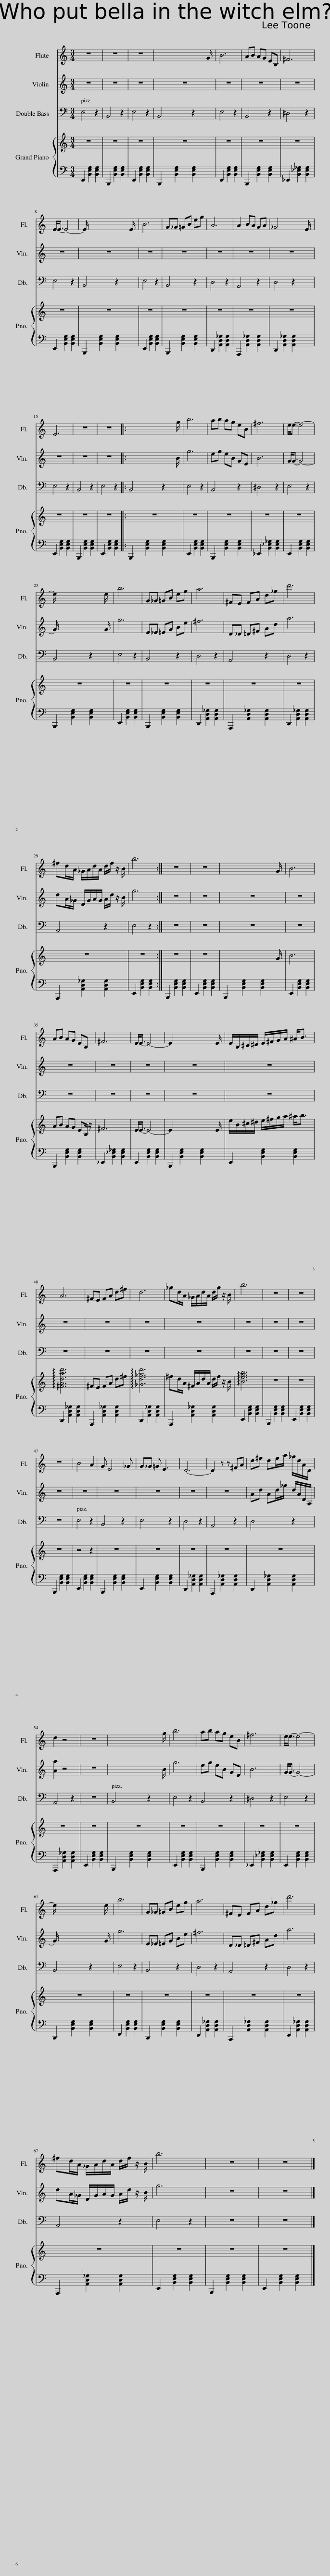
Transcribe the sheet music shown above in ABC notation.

X:1
%%score 1 2 3 { 4 | 5 }
L:1/8
M:3/4
I:linebreak $
K:C
V:1 treble
V:2 treble
V:3 bass transpose=-12
V:4 treble
V:5 bass
V:1
 z6 | z6 | z6 | x/ x/ x x/ x/ x x/ x/ x/ G/ | B6 | %5
 AB AG EB, | ^F6 |$ E<E- E4- | E/ x/ x x/ x/ x x/ x/ x/ E/ | B6 | %10
 G_G =GB eg | A6 | A2 BA GA | _G4 x/ x/ x/ E/ |$ E6 | %15
 z6 | z6 |: x/ x/ x x/ x/ x x/ x/ x/ g/ | b6 | ab ag eB | %20
 ^f6 | e<e- e4- |$ e/ x/ x x/ x/ x x/ x/ x/ e/ | b6 | G_G =GB eg | %25
 a6 | ^FE FA d_g | d'6 |$ ^fd/A/ _G/A/d/A/ d/f/ z/ B/ | b6 :| %30
 z6 | z6 | x/ x/ x x/ x/ x x/ x/ x/ G/ | B6 |$ AB AG EB, | %35
 ^F6 | E<E- E4- | E2 x/ x/ x/ x/ x/ x/ x/ E/ | E/B,/^C/^D/ E/^F/G/A/ ^A<B |$ A6 | %40
 ^FE FA d^f | d6 | _gd/A/ _G/A/d/A/ d/g/ z/ B/ | b6 | z6 | %45
 z6 |$ z6 | B4 A2 | G E4 _G | G_G =G E3 | %50
 D6- | D2 z z ^FA | d^f df/a/ _g/d/A/D/ |$ d2 z4 | z6 | %55
 x/ x/ x x/ x/ x x/ x/ x/ g/ | b6 | ab ag eB | ^f6 | e<e- e4- |$ %60
 e/ x/ x x/ x/ x x/ x/ x/ e/ | b6 | G_G =GB eg | a6 | ^FE FA d_g | %65
 d'6 |$ ^fd/A/ _G/A/d/A/ d/f/ z/ B/ | b6 | z6 | z6 |] %70
V:2
 z6 | z6 | z6 | z6 | z6 | %5
 z6 | z6 |$ z6 | z6 | z6 | %10
 z6 | z6 | z6 | z6 |$ z6 | %15
 z6 | z6 |: x/ x/ x x/ x/ x x/ x/ x/ B/ | g6 | eg eB GE | %20
 B6 | G<G- G4- |$ G/ x/ x x/ x/ x x/ x/ x/ G/ | g6 | E_E =EG Be | %25
 ^f6 | D_D =D^F Ad | a6 |$ dA/_G/ D/G/A/G/ A/d/ z/ B/ | g6 :| %30
 z6 | z6 | z6 | z6 |$ z6 | %35
 z6 | z6 | z6 | z6 |$ z6 | %40
 z6 | z6 | z6 | z6 | z6 | %45
 z6 |$ z6 | z6 | z6 | z6 | %50
 z6 | z6 | Ad Ad/_g/ d/A/D/A,/ |$ [Aa]2 z4 | z6 | %55
 x/ x/ x x/ x/ x x/ x/ x/ B/ | g6 | eg eB GE | B6 | G<G- G4- |$ %60
 G/ x/ x x/ x/ x x/ x/ x/ G/ | g6 | E_E =EG Be | ^f6 | D_D =D^F Ad | %65
 a6 |$ dA/_G/ D/G/A/G/ A/d/ z/ B/ | g6 | z6 | z6 |] %70
V:3
 E,4 z2 | B,,4 z2 | E,4 z2 | B,,4 z2 | E,4 z2 | %5
 B,,4 z2 | ^D,4 z2 |$ E,4 z2 | B,,4 z2 | E,4 z2 | %10
 B,,4 z2 | D,4 z2 | A,,4 z2 | D,4 z2 |$ E,4 z2 | %15
 B,,4 z2 | E,4 z2 |: B,,4 z2 | E,4 z2 | B,,4 z2 | %20
 ^D,4 z2 | E,4 z2 |$ B,,4 z2 | E,4 z2 | B,,4 z2 | %25
 D,4 z2 | A,,4 z2 | D,4 z2 |$ A,,4 z2 | E,4 z2 :| %30
 z6 | z6 | z6 | z6 |$ z6 | %35
 z6 | z6 | z6 | z6 |$ z6 | %40
 z6 | z6 | z6 | z6 | z6 | %45
 z6 |$ z6 | E,4 z2 | B,,4 z2 | E,4 z2 | %50
 D,4 z2 | A,,4 z2 | D,4 z2 |$ A,,4 z2 | z6 | %55
 B,,4 z2 | E,4 z2 | B,,4 z2 | ^D,4 z2 | E,4 z2 |$ %60
 B,,4 z2 | E,4 z2 | B,,4 z2 | D,4 z2 | A,,4 z2 | %65
 D,4 z2 |$ A,,4 z2 | E,4 z2 | z6 | z6 |] %70
V:4
 z6 | z6 | z6 | z6 | z6 | %5
 z6 | z6 |$ z6 | z6 | z6 | %10
 z6 | z6 | z6 | z6 |$ z6 | %15
 z6 | z6 |: z6 | z6 | z6 | %20
 z6 | z6 |$ z6 | z6 | z6 | %25
 z6 | z6 | z6 |$ z6 | z6 :| %30
 z6 | z6 | x/ x/ x x/ x/ x x/ x/ x/ G/ | B6 |$ AB AG EB,/ z/ | %35
 ^F6 | E<E- E4- | E2 x/ x/ x/ x/ x/ x/ x/ E/ | e/B/^c/^d/ e/^f/g/a/ ^a<b |$ !arpeggio![^FAdad']6 | %40
 ^FE FA d^f | !arpeggio![_Gd_gd']6 | ^fd/A/ ^F/A/d/A/ d/f/ z/ B/ | !arpeggio![Begb]6 | z6 | %45
 z6 |$ z6 | z4 z2 | z6 | z6 | %50
 z6 | z6 | z6 |$ z6 | z6 | %55
 z6 | z6 | z6 | z6 | z6 |$ %60
 z6 | z6 | z6 | z6 | z6 | %65
 z6 |$ z6 | z6 | z6 | z6 |] %70
V:5
 E,,2 [B,,E,G,]2 [B,,E,G,]2 | B,,,2 [B,,E,G,]2 [B,,E,G,]2 | E,,2 [B,,E,G,]2 [B,,E,G,]2 | B,,,2 [B,,E,G,]2 [B,,E,G,]2 | E,,2 [B,,E,G,]2 [B,,E,G,]2 | %5
 B,,,2 [B,,E,G,]2 [B,,E,G,]2 | _E,,2 [B,,_E,_G,]2 [B,,E,G,]2 |$ E,,2 [B,,E,G,]2 [B,,E,G,]2 | B,,,2 [B,,E,G,]2 [B,,E,G,]2 | E,,2 [B,,E,G,]2 [B,,E,G,]2 | %10
 B,,,2 [B,,E,G,]2 [B,,E,G,]2 | D,,2 [A,,D,_G,]2 [A,,D,G,]2 | A,,,2 [A,,D,_G,]2 [A,,D,G,]2 | D,,2 [A,,D,_G,]2 [A,,D,G,]2 |$ E,,2 [B,,E,G,]2 [B,,E,G,]2 | %15
 B,,,2 [B,,E,G,]2 [B,,E,G,]2 | E,,2 [B,,E,G,]2 [B,,E,G,]2 |: B,,,2 [B,,E,G,]2 [B,,E,G,]2 | E,,2 [B,,E,G,]2 [B,,E,G,]2 | B,,,2 [B,,E,G,]2 [B,,E,G,]2 | %20
 _E,,2 [B,,_E,_G,]2 [B,,E,G,]2 | E,,2 [B,,E,G,]2 [B,,E,G,]2 |$ B,,,2 [B,,E,G,]2 [B,,E,G,]2 | E,,2 [B,,E,G,]2 [B,,E,G,]2 | B,,,2 [B,,E,G,]2 [B,,E,G,]2 | %25
 D,,2 [A,,D,_G,]2 [A,,D,G,]2 | A,,,2 [A,,D,_G,]2 [A,,D,G,]2 | D,,2 [A,,D,_G,]2 [A,,D,G,]2 |$ A,,,2 [A,,D,_G,]2 [A,,D,G,]2 | E,,2 [B,,E,G,]2 [B,,E,G,]2 :| %30
 B,,,2 [B,,E,G,]2 [B,,E,G,]2 | E,,2 [B,,E,G,]2 [B,,E,G,]2 | B,,,2 [B,,E,G,]2 [B,,E,G,]2 | E,,2 [B,,E,G,]2 [B,,E,G,]2 |$ B,,,2 [B,,E,G,]2 [B,,E,G,]2 | %35
 _E,,2 [B,,_E,_G,]2 [B,,E,G,]2 | E,,2 [B,,E,G,]2 [B,,E,G,]2 | B,,,2 [B,,E,G,]2 [B,,E,G,]2 | E,,2 [B,,E,G,]2 [B,,E,G,]2 |$ D,,2 [A,,D,_G,]2 [A,,D,G,]2 | %40
 A,,,2 [A,,D,_G,]2 [A,,D,G,]2 | D,,2 [A,,D,_G,]2 [A,,D,G,]2 | A,,,2 [A,,D,_G,]2 [A,,D,G,]2 | E,,2 [B,,E,G,]2 [B,,E,G,]2 | B,,,2 [B,,E,G,]2 [B,,E,G,]2 | %45
 E,,2 [B,,E,G,]2 [B,,E,G,]2 |$ B,,,2 [B,,E,G,]2 [B,,E,G,]2 | E,,2 [B,,E,G,]2 [B,,E,G,]2 | B,,,2 [B,,E,G,]2 [B,,E,G,]2 | E,,2 [B,,E,G,]2 [B,,E,G,]2 | %50
 D,,2 [A,,D,_G,]2 [A,,D,G,]2 | A,,,2 [A,,D,_G,]2 [A,,D,G,]2 | D,,2 [A,,D,_G,]2 [A,,D,G,]2 |$ A,,,2 [A,,D,_G,]2 [A,,D,G,]2 | E,,2 [B,,E,G,]2 [B,,E,G,]2 | %55
 B,,,2 [B,,E,G,]2 [B,,E,G,]2 | E,,2 [B,,E,G,]2 [B,,E,G,]2 | B,,,2 [B,,E,G,]2 [B,,E,G,]2 | _E,,2 [B,,_E,_G,]2 [B,,E,G,]2 | E,,2 [B,,E,G,]2 [B,,E,G,]2 |$ %60
 B,,,2 [B,,E,G,]2 [B,,E,G,]2 | E,,2 [B,,E,G,]2 [B,,E,G,]2 | B,,,2 [B,,E,G,]2 [B,,E,G,]2 | D,,2 [A,,D,_G,]2 [A,,D,G,]2 | A,,,2 [A,,D,_G,]2 [A,,D,G,]2 | %65
 D,,2 [A,,D,_G,]2 [A,,D,G,]2 |$ A,,,2 [A,,D,_G,]2 [A,,D,G,]2 | E,,2 [B,,E,G,]2 [B,,E,G,]2 | B,,,2 [B,,E,G,]2 [B,,E,G,]2 | E,,2 [B,,E,G,]2 [B,,E,G,]2 |] %70
